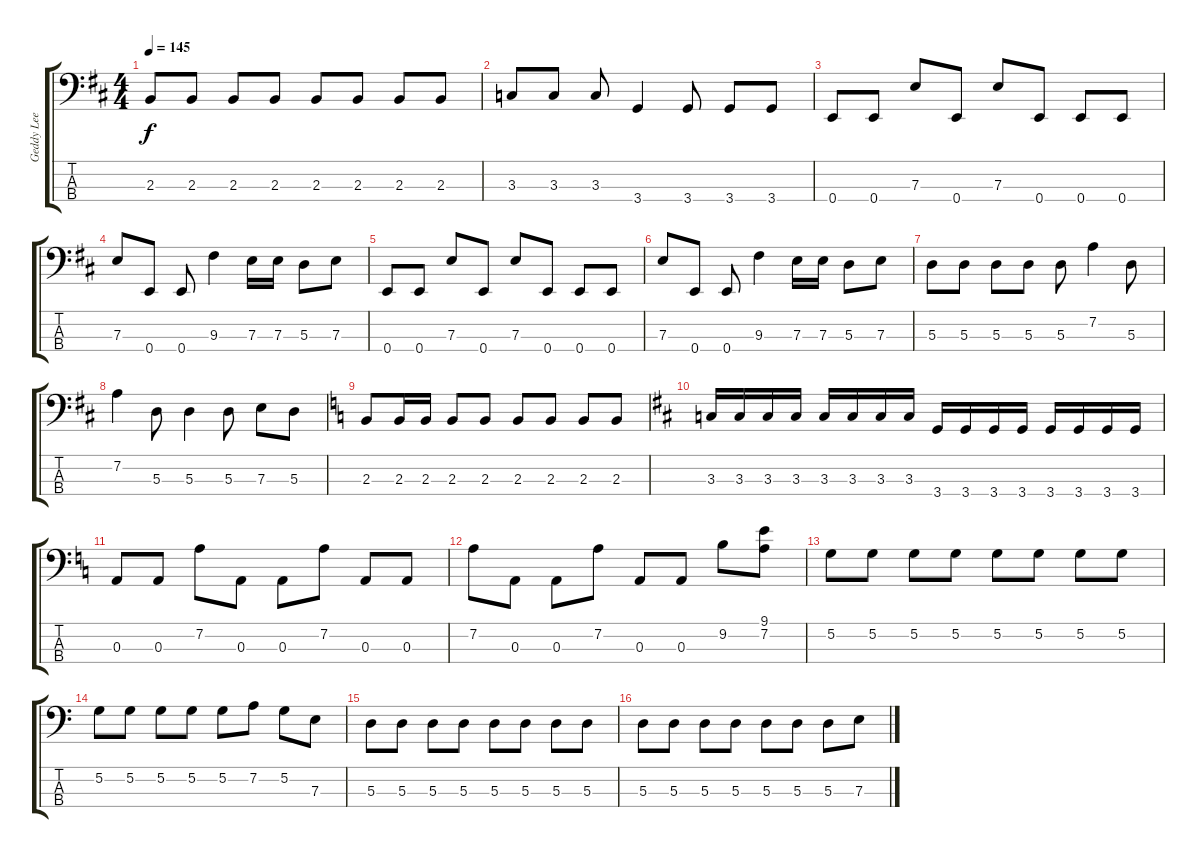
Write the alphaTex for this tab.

\track ("Geddy Lee" "Geddy Lee") {instrument electricbassfinger}
\staff {score tabs}
\tuning (G2 D2 A1 E1) {hide}
\ts (4 4)
\tempo 145
\clef f4
\ks d
2.3.8{dy f} 2.3.8 2.3.8 2.3.8 2.3.8 2.3.8 2.3.8 2.3.8 |
3.3.8 3.3.8 3.3.8 3.4.4 3.4.8 3.4.8 3.4.8 |
0.4.8 0.4.8 7.3.8 0.4.8 7.3.8 0.4.8 0.4.8 0.4.8 |
7.3.8 0.4.8 0.4.8 9.3.4 7.3.16 7.3.16 5.3.8 7.3.8 |
0.4.8 0.4.8 7.3.8 0.4.8 7.3.8 0.4.8 0.4.8 0.4.8 |
7.3.8 0.4.8 0.4.8 9.3.4 7.3.16 7.3.16 5.3.8 7.3.8 |
5.3.8 5.3.8 5.3.8 5.3.8 5.3.8 7.2.4 5.3.8 |
7.2.4 5.3.8 5.3.4 5.3.8 7.3.8 5.3.8 |
\ks c
2.3.8 2.3.16 2.3.16 2.3.8 2.3.8 2.3.8 2.3.8 2.3.8 2.3.8 |
\ks d
3.3.16 3.3.16 3.3.16 3.3.16 3.3.16 3.3.16 3.3.16 3.3.16 3.4.16 3.4.16 3.4.16 3.4.16 3.4.16 3.4.16 3.4.16 3.4.16 |
\ks c
0.3.8 0.3.8 7.2.8 0.3.8 0.3.8 7.2.8 0.3.8 0.3.8 |
7.2.8 0.3.8 0.3.8 7.2.8 0.3.8 0.3.8 9.2.8 (9.1 7.2).8 |
5.2.8 5.2.8 5.2.8 5.2.8 5.2.8 5.2.8 5.2.8 5.2.8 |
5.2.8 5.2.8 5.2.8 5.2.8 5.2.8 7.2.8 5.2.8 7.3.8 |
5.3.8 5.3.8 5.3.8 5.3.8 5.3.8 5.3.8 5.3.8 5.3.8 |
5.3.8 5.3.8 5.3.8 5.3.8 5.3.8 5.3.8 5.3.8 7.3.8
